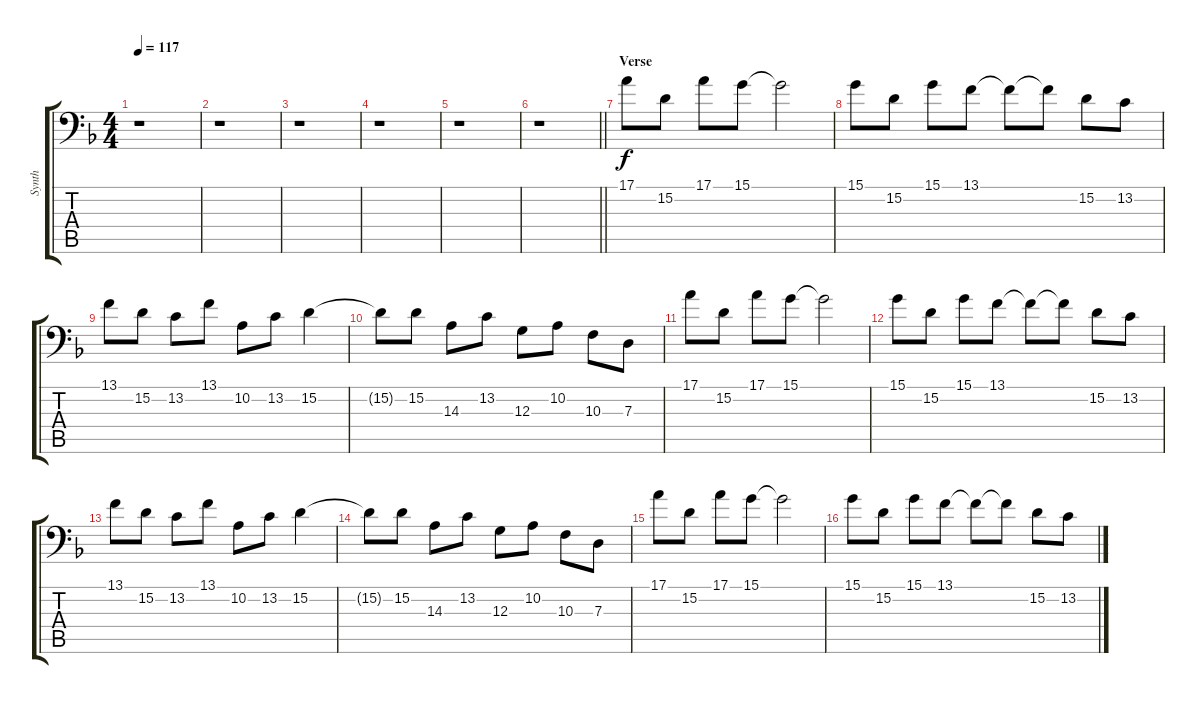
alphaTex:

\track ("Synth" "Synth") {instrument lead2sawtooth}
\staff {score tabs}
\tuning (E3 B2 G2 D2 A1 E1) {hide}
\ts (4 4)
\tempo 117
\clef f4
\ks f
r.1{dy f} |
r.1 |
r.1 |
r.1 |
r.1 |
\barLineRight lightlight
r.1 |
\section ("" "Verse")
17.1.8 15.2.8 17.1.8 15.1.8 15.1{t}.2 |
15.1.8 15.2.8 15.1.8 13.1.8 13.1{t}.8 13.1{t}.8 15.2.8 13.2.8 |
13.1.8 15.2.8 13.2.8 13.1.8 10.2.8 13.2.8 15.2.4 |
15.2{t}.8 15.2.8 14.3.8 13.2.8 12.3.8 10.2.8 10.3.8 7.3.8 |
17.1.8 15.2.8 17.1.8 15.1.8 15.1{t}.2 |
15.1.8 15.2.8 15.1.8 13.1.8 13.1{t}.8 13.1{t}.8 15.2.8 13.2.8 |
13.1.8 15.2.8 13.2.8 13.1.8 10.2.8 13.2.8 15.2.4 |
15.2{t}.8 15.2.8 14.3.8 13.2.8 12.3.8 10.2.8 10.3.8 7.3.8 |
17.1.8 15.2.8 17.1.8 15.1.8 15.1{t}.2 |
15.1.8 15.2.8 15.1.8 13.1.8 13.1{t}.8 13.1{t}.8 15.2.8 13.2.8
